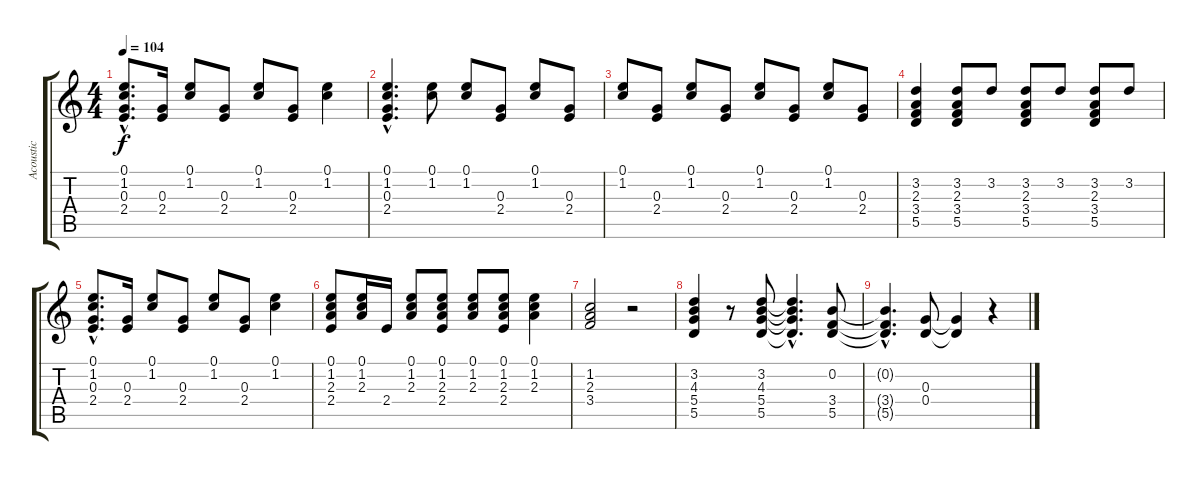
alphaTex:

\track ("Acoustic" "Acoustic") {instrument acousticguitarsteel}
\staff {score tabs}
\tuning (E4 B3 G3 D3 A2 E2) {hide}
\ts (4 4)
\tempo 104
\clef g2
\ks c
(0.1{hac} 1.2{hac} 0.3{hac} 2.4{hac}).8{d dy f} (0.3 2.4).16 (0.1 1.2).8 (0.3 2.4).8 (0.1 1.2).8 (0.3 2.4).8 (0.1 1.2).4 |
(0.1{hac} 1.2{hac} 0.3{hac} 2.4{hac}).4{d} (0.1 1.2).8 (0.1 1.2).8 (0.3 2.4).8 (0.1 1.2).8 (0.3 2.4).8 |
(0.1 1.2).8 (0.3 2.4).8 (0.1 1.2).8 (0.3 2.4).8 (0.1 1.2).8 (0.3 2.4).8 (0.1 1.2).8 (0.3 2.4).8 |
(3.2 2.3 3.4 5.5).4 (3.2 2.3 3.4 5.5).8 3.2.8 (3.2 2.3 3.4 5.5).8 3.2.8 (3.2 2.3 3.4 5.5).8 3.2.8 |
(0.1{hac} 1.2{hac} 0.3{hac} 2.4{hac}).8{d} (0.3 2.4).16 (0.1 1.2).8 (0.3 2.4).8 (0.1 1.2).8 (0.3 2.4).8 (0.1 1.2).4 |
(0.1 1.2 2.3 2.4).8 (0.1 1.2 2.3).16 2.4.16 (0.1 1.2 2.3).8 (0.1 1.2 2.3 2.4).8 (0.1 1.2 2.3).8 (0.1 1.2 2.3 2.4).8 (0.1 1.2 2.3).4 |
(1.2 2.3 3.4).2 r.2 |
(3.2 4.3 5.4 5.5).4 r.8 (3.2 4.3 5.4 5.5).8 (3.2{hac t} 4.3{hac t} 5.4{hac t} 5.5{hac t}).4{d} (0.2 3.4 5.5).8 |
(0.2{hac t} 3.4{hac t} 5.5{hac t}).4{d} (0.3 0.4).8 (0.3{t} 0.4{t}).4 r.4
